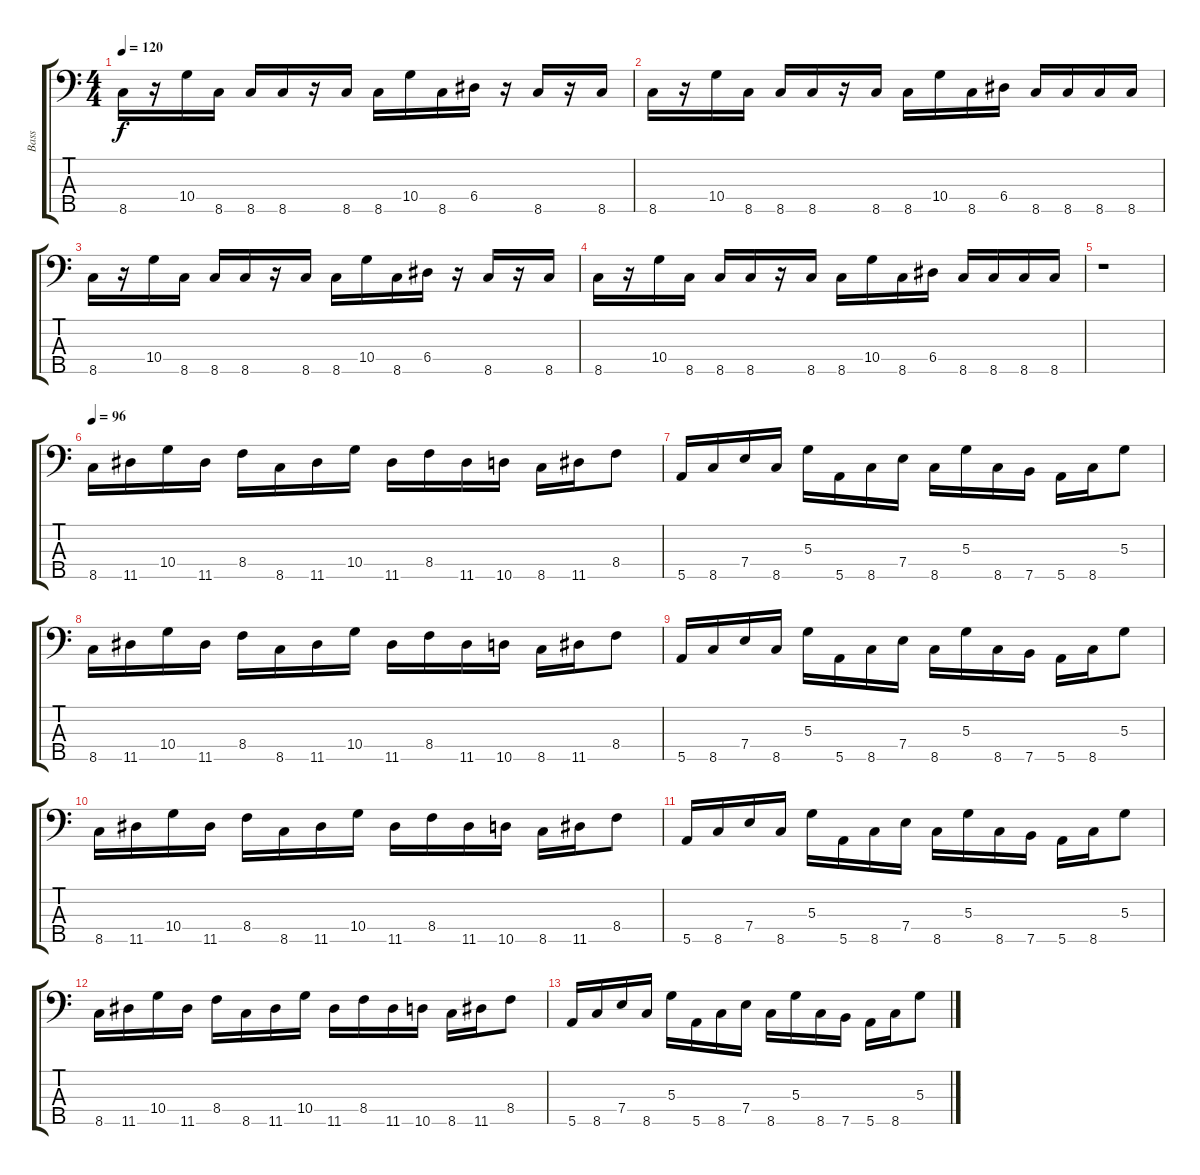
\track ("Bass" "Bass") {instrument electricbassfinger}
\staff {score tabs}
\tuning (B2 G2 D2 A1 E1) {hide}
\ts (4 4)
\tempo 120
\clef f4
\ks c
8.5.16{dy f} r.16 10.4.16 8.5.16 8.5.16 8.5.16 r.16 8.5.16 8.5.16 10.4.16 8.5.16 6.4.16 r.16 8.5.16 r.16 8.5.16 |
8.5.16 r.16 10.4.16 8.5.16 8.5.16 8.5.16 r.16 8.5.16 8.5.16 10.4.16 8.5.16 6.4.16 8.5.16 8.5.16 8.5.16 8.5.16 |
8.5.16 r.16 10.4.16 8.5.16 8.5.16 8.5.16 r.16 8.5.16 8.5.16 10.4.16 8.5.16 6.4.16 r.16 8.5.16 r.16 8.5.16 |
8.5.16 r.16 10.4.16 8.5.16 8.5.16 8.5.16 r.16 8.5.16 8.5.16 10.4.16 8.5.16 6.4.16 8.5.16 8.5.16 8.5.16 8.5.16 |
r.1 |
\tempo 96
8.5.16 11.5.16 10.4.16 11.5.16 8.4.16 8.5.16 11.5.16 10.4.16 11.5.16 8.4.16 11.5.16 10.5.16 8.5.16 11.5.16 8.4.8 |
5.5.16 8.5.16 7.4.16 8.5.16 5.3.16 5.5.16 8.5.16 7.4.16 8.5.16 5.3.16 8.5.16 7.5.16 5.5.16 8.5.16 5.3.8 |
8.5.16 11.5.16 10.4.16 11.5.16 8.4.16 8.5.16 11.5.16 10.4.16 11.5.16 8.4.16 11.5.16 10.5.16 8.5.16 11.5.16 8.4.8 |
5.5.16 8.5.16 7.4.16 8.5.16 5.3.16 5.5.16 8.5.16 7.4.16 8.5.16 5.3.16 8.5.16 7.5.16 5.5.16 8.5.16 5.3.8 |
8.5.16 11.5.16 10.4.16 11.5.16 8.4.16 8.5.16 11.5.16 10.4.16 11.5.16 8.4.16 11.5.16 10.5.16 8.5.16 11.5.16 8.4.8 |
5.5.16 8.5.16 7.4.16 8.5.16 5.3.16 5.5.16 8.5.16 7.4.16 8.5.16 5.3.16 8.5.16 7.5.16 5.5.16 8.5.16 5.3.8 |
8.5.16 11.5.16 10.4.16 11.5.16 8.4.16 8.5.16 11.5.16 10.4.16 11.5.16 8.4.16 11.5.16 10.5.16 8.5.16 11.5.16 8.4.8 |
5.5.16 8.5.16 7.4.16 8.5.16 5.3.16 5.5.16 8.5.16 7.4.16 8.5.16 5.3.16 8.5.16 7.5.16 5.5.16 8.5.16 5.3.8
